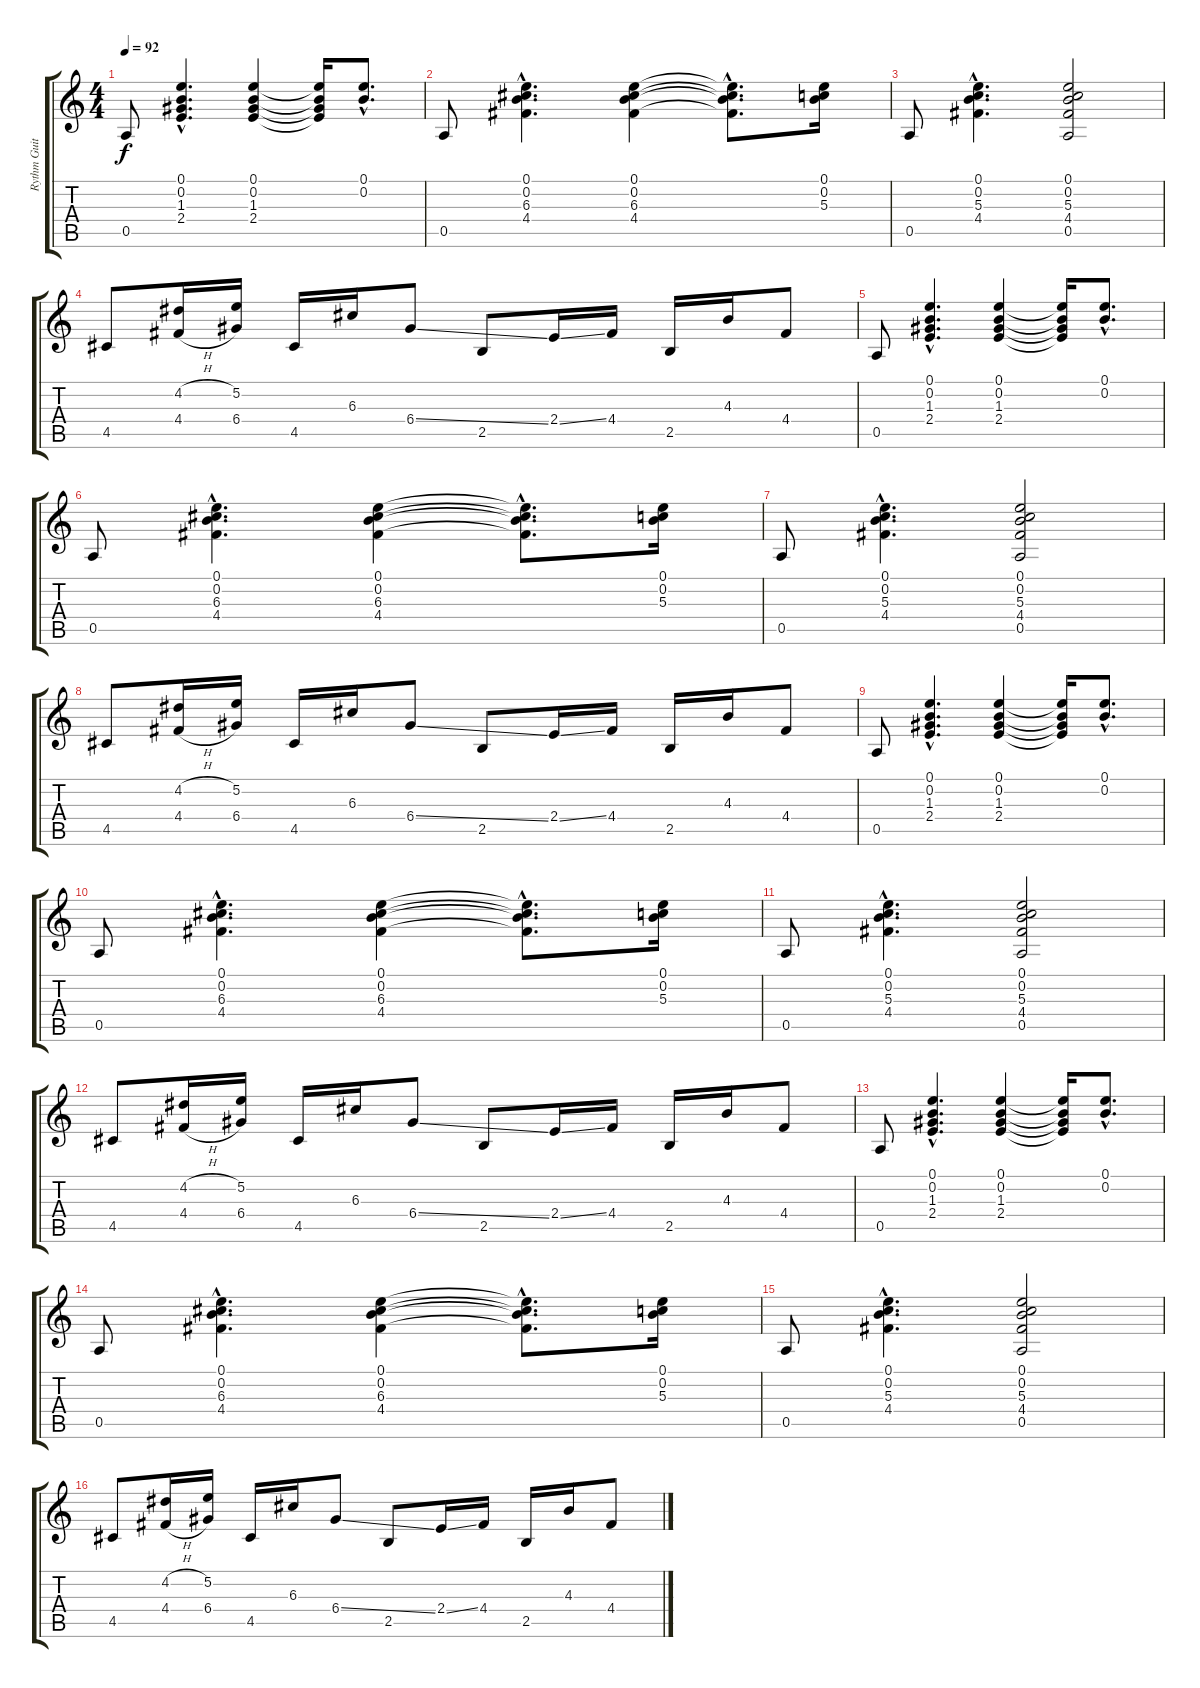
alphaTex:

\track ("Rythm Guitar" "Rythm Guit") {instrument electricguitarjazz}
\staff {score tabs}
\tuning (E4 B3 G3 D3 A2 E2) {hide}
\ts (4 4)
\tempo 92
\clef g2
\ks c
0.5.8{dy f} (0.1{hac} 0.2{hac} 1.3{hac} 2.4{hac}).4{d} (0.1 0.2 1.3 2.4).4 (0.1{t} 0.2{t} 1.3{t} 2.4{t}).16 (0.1{hac} 0.2{hac}).8{d} |
0.5.8 (0.1{hac} 0.2{hac} 6.3{hac} 4.4{hac}).4{d} (0.1 0.2 6.3 4.4).4 (0.1{hac t} 0.2{hac t} 6.3{hac t} 4.4{hac t}).8{d} (0.1 0.2 5.3).16 |
0.5.8 (0.1{hac} 0.2{hac} 5.3{hac} 4.4{hac}).4{d} (0.1 0.2 5.3 4.4 0.5).2 |
4.5.8 (4.2{h} 4.4{h}).16 (5.2 6.4).16 4.5.16 6.3.16 6.4{ss}.8 2.5.8 2.4{ss}.16 4.4.16 2.5.16 4.3.16 4.4.8 |
0.5.8 (0.1{hac} 0.2{hac} 1.3{hac} 2.4{hac}).4{d} (0.1 0.2 1.3 2.4).4 (0.1{t} 0.2{t} 1.3{t} 2.4{t}).16 (0.1{hac} 0.2{hac}).8{d} |
0.5.8 (0.1{hac} 0.2{hac} 6.3{hac} 4.4{hac}).4{d} (0.1 0.2 6.3 4.4).4 (0.1{hac t} 0.2{hac t} 6.3{hac t} 4.4{hac t}).8{d} (0.1 0.2 5.3).16 |
0.5.8 (0.1{hac} 0.2{hac} 5.3{hac} 4.4{hac}).4{d} (0.1 0.2 5.3 4.4 0.5).2 |
4.5.8 (4.2{h} 4.4{h}).16 (5.2 6.4).16 4.5.16 6.3.16 6.4{ss}.8 2.5.8 2.4{ss}.16 4.4.16 2.5.16 4.3.16 4.4.8 |
0.5.8 (0.1{hac} 0.2{hac} 1.3{hac} 2.4{hac}).4{d} (0.1 0.2 1.3 2.4).4 (0.1{t} 0.2{t} 1.3{t} 2.4{t}).16 (0.1{hac} 0.2{hac}).8{d} |
0.5.8 (0.1{hac} 0.2{hac} 6.3{hac} 4.4{hac}).4{d} (0.1 0.2 6.3 4.4).4 (0.1{hac t} 0.2{hac t} 6.3{hac t} 4.4{hac t}).8{d} (0.1 0.2 5.3).16 |
0.5.8 (0.1{hac} 0.2{hac} 5.3{hac} 4.4{hac}).4{d} (0.1 0.2 5.3 4.4 0.5).2 |
4.5.8 (4.2{h} 4.4{h}).16 (5.2 6.4).16 4.5.16 6.3.16 6.4{ss}.8 2.5.8 2.4{ss}.16 4.4.16 2.5.16 4.3.16 4.4.8 |
0.5.8 (0.1{hac} 0.2{hac} 1.3{hac} 2.4{hac}).4{d} (0.1 0.2 1.3 2.4).4 (0.1{t} 0.2{t} 1.3{t} 2.4{t}).16 (0.1{hac} 0.2{hac}).8{d} |
0.5.8 (0.1{hac} 0.2{hac} 6.3{hac} 4.4{hac}).4{d} (0.1 0.2 6.3 4.4).4 (0.1{hac t} 0.2{hac t} 6.3{hac t} 4.4{hac t}).8{d} (0.1 0.2 5.3).16 |
0.5.8 (0.1{hac} 0.2{hac} 5.3{hac} 4.4{hac}).4{d} (0.1 0.2 5.3 4.4 0.5).2 |
4.5.8 (4.2{h} 4.4{h}).16 (5.2 6.4).16 4.5.16 6.3.16 6.4{ss}.8 2.5.8 2.4{ss}.16 4.4.16 2.5.16 4.3.16 4.4.8
